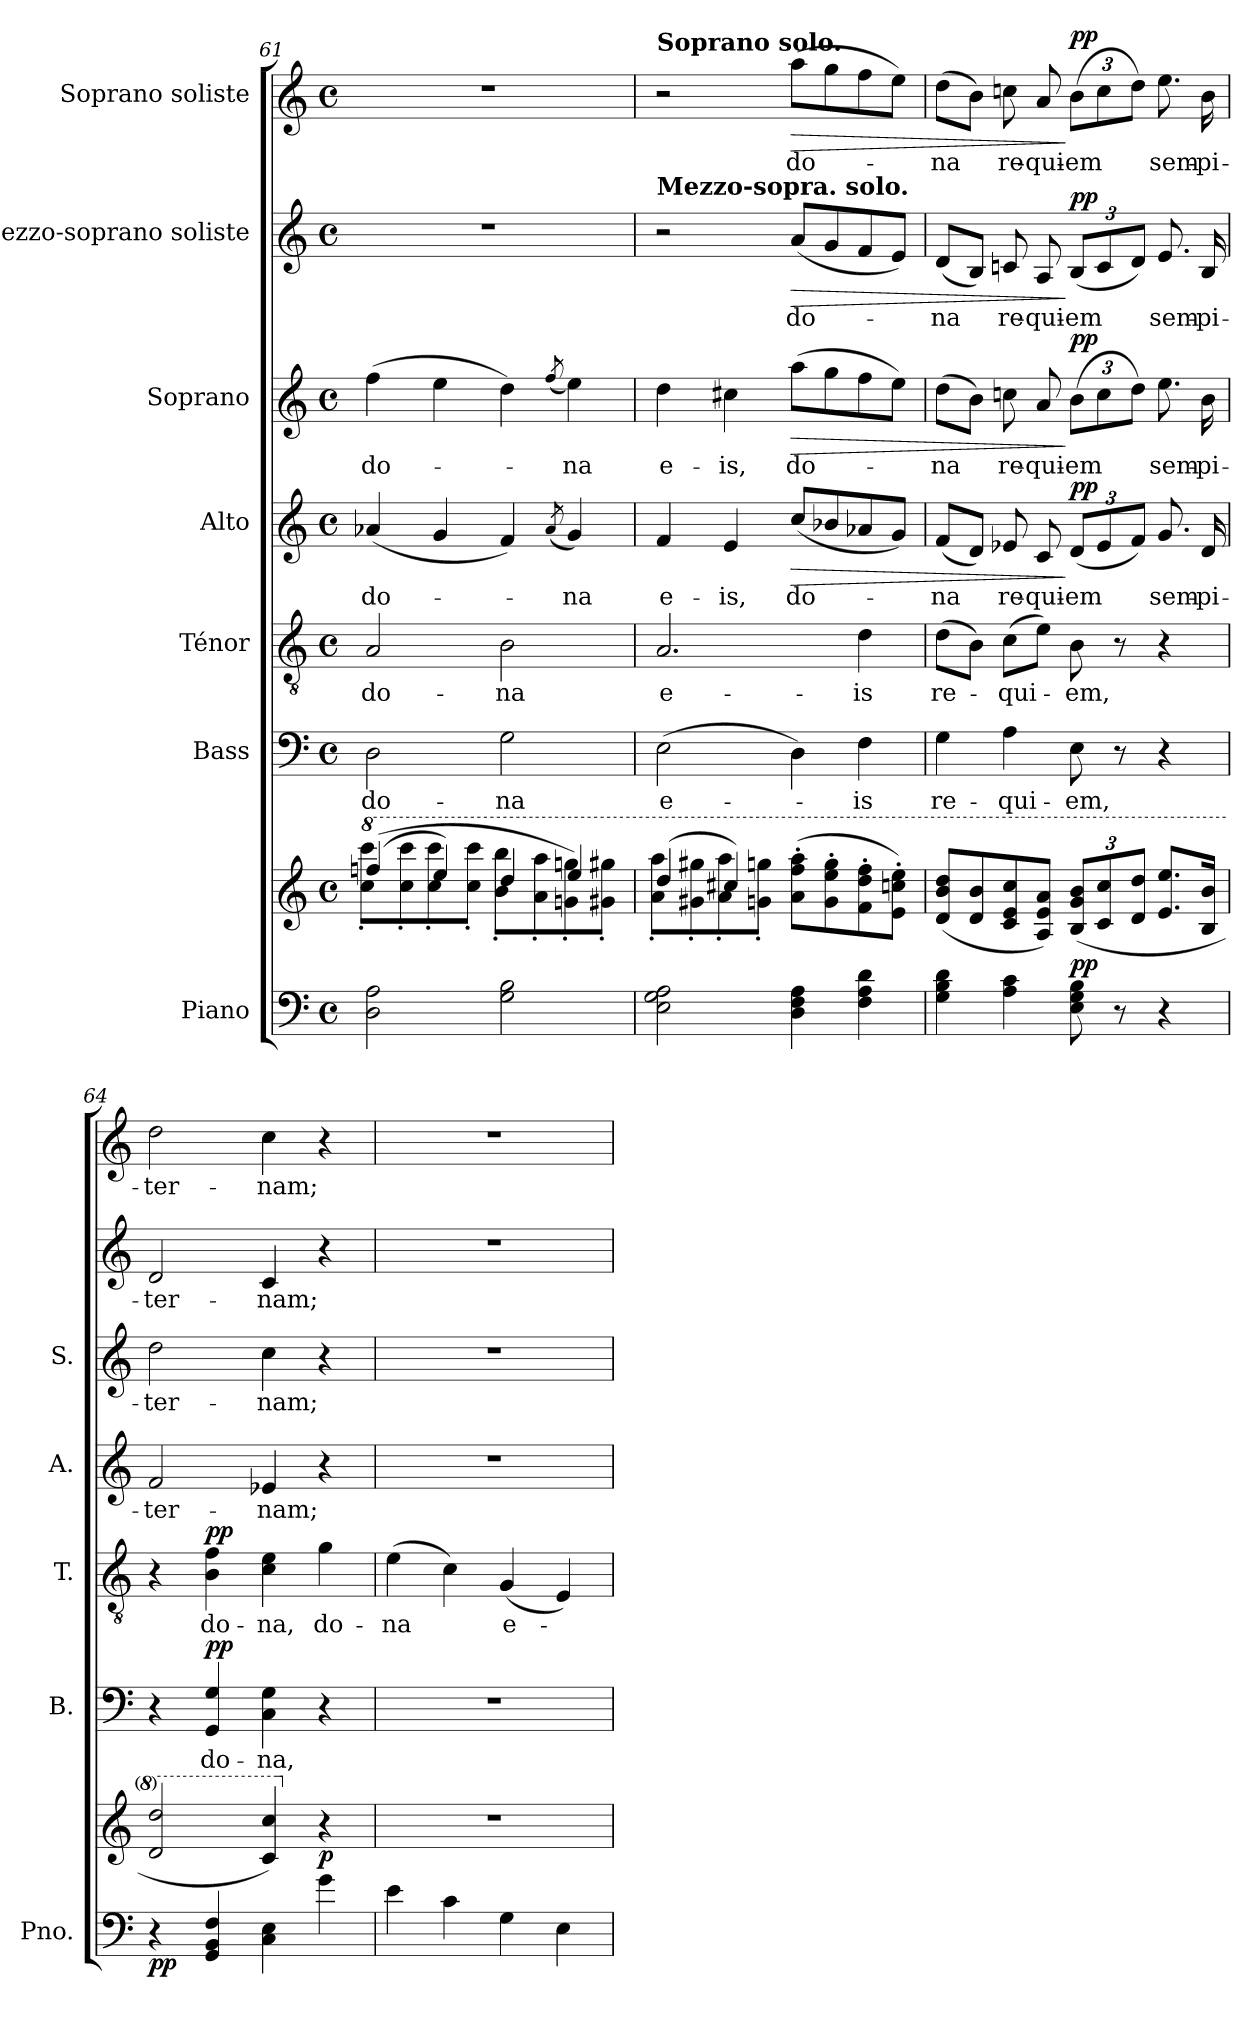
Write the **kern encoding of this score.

**kern	**kern	**dynam	**kern	**text	**dynam	**kern	**text	**dynam	**kern	**text	**dynam	**kern	**text	**dynam	**kern	**text	**dynam	**kern	**text	**dynam
*part7	*part7	*part7	*part6	*part6	*part6	*part5	*part5	*part5	*part4	*part4	*part4	*part3	*part3	*part3	*part2	*part2	*part2	*part1	*part1	*part1
*staff8	*staff7	*staff7/8	*staff6	*staff6	*staff6	*staff5	*staff5	*staff5	*staff4	*staff4	*staff4	*staff3	*staff3	*staff3	*staff2	*staff2	*staff2	*staff1	*staff1	*staff1
*I"Piano	*	*	*I"Bass	*	*	*I"Ténor	*	*	*I"Alto	*	*	*I"Soprano	*	*	*I"Mezzo-soprano soliste	*	*	*I"Soprano soliste	*	*
*I'Pno.	*	*	*I'B.	*	*	*I'T.	*	*	*I'A.	*	*	*I'S.	*	*	*	*	*	*	*	*
*clefF4	*clefG2	*	*clefF4	*	*	*clefGv2	*	*	*clefG2	*	*	*clefG2	*	*	*clefG2	*	*	*clefG2	*	*
*	*	*	*	*	*	*	*	*	*ITrd2c3	*	*	*	*	*	*	*	*	*	*	*
*k[]	*k[]	*	*k[]	*	*	*k[]	*	*	*k[f#c#g#]	*	*	*k[]	*	*	*k[]	*	*	*k[]	*	*
*M4/4	*M4/4	*	*M4/4	*	*	*M4/4	*	*	*M4/4	*	*	*M4/4	*	*	*M4/4	*	*	*M4/4	*	*
*met(c)	*met(c)	*	*met(c)	*	*	*met(c)	*	*	*met(c)	*	*	*met(c)	*	*	*met(c)	*	*	*met(c)	*	*
*	*8va	*	*	*	*	*	*	*	*	*	*	*	*	*	*	*	*	*	*	*
=61	=61	=61	=61	=61	=61	=61	=61	=61	=61	=61	=61	=61	=61	=61	=61	=61	=61	=61	=61	=61
*	*^	*	*	*	*	*	*	*	*	*	*	*	*	*	*	*	*	*	*	*
2D\ 2A\	((4fffn/	8ccc\' 8cccc\'L	.	2D\	do-	.	2A/	do-	.	(>4fni/	do-	.	(4ff\	do-	.	1r	.	.	1r	.	.
.	.	8ccc\' 8cccc\'	.	.	.	.	.	.	.	.	.	.	.	.	.	.	.	.	.	.	.
.	4eee/)	8ccc\' 8cccc\'	.	.	.	.	.	.	.	4ei/	.	.	4ee\	.	.	.	.	.	.	.	.
.	.	8ccc\' 8cccc\'J	.	.	.	.	.	.	.	.	.	.	.	.	.	.	.	.	.	.	.
2G\ 2B\	4ddd/	8bb\' 8bbb\'L	.	2G\	-na	.	2B\	-na	.	4di/)	.	.	4dd\)	.	.	.	.	.	.	.	.
.	.	8aa\' 8aaa\'	.	.	.	.	.	.	.	.	.	.	.	.	.	.	.	.	.	.	.
.	.	.	.	.	.	.	.	.	.	(8qf/	.	.	(8qff/	.	.	.	.	.	.	.	.
.	4eee/)	8ggn\' 8gggn\'	.	.	.	.	.	.	.	4ei/)	-na	.	4ee\)	-na	.	.	.	.	.	.	.
.	.	8gg#X\' 8ggg#X\'J	.	.	.	.	.	.	.	.	.	.	.	.	.	.	.	.	.	.	.
!!LO:PB:g=z
=62	=62	=62	=62	=62	=62	=62	=62	=62	=62	=62	=62	=62	=62	=62	=62	=62	=62	=62	=62	=62	=62
!	!	!	!	!	!	!	!	!	!	!	!	!	!	!	!	!	!	!	!LO:TX:a:B:t=Soprano solo.	!	!
!	!	!	!	!	!	!	!	!	!	!	!	!	!	!	!	!LO:TX:a:B:t=Mezzo-sopra. solo.	!	!	!	!	!
2E\ 2G\ 2A\	(4ddd/	8aa\' 8aaa\'L	.	(2E\	e-	.	2.A/	e-	.	4di/	e-	.	4dd\	e-	.	2r	.	.	2r	.	.
.	.	8gg#X\' 8ggg#X\'	.	.	.	.	.	.	.	.	.	.	.	.	.	.	.	.	.	.	.
.	4ccc#X/)	8aa\' 8aaa\'	.	.	.	.	.	.	.	4c#i/	-is,	.	4cc#X\	-is,	.	.	.	.	.	.	.
.	.	8ggn\' 8gggn\'J	.	.	.	.	.	.	.	.	.	.	.	.	.	.	.	.	.	.	.
!	!	!	!	!	!	!	!	!	!	!	!	!LO:HP:b	!	!	!LO:HP:b	!	!	!LO:HP:b	!	!	!LO:HP:b
4D\ 4F\ 4A\	2ryy	(>8aa\' 8fff\' 8aaa\'L	.	4D\)	.	.	.	.	.	(>8ai/L	do-	>	(8aa\L	do-	>	(>8a/L	do-	>	(8aa\L	do-	>
.	.	8gg\' 8eee\' 8ggg\'	.	.	.	.	.	.	.	8gni/	.	.	8gg\	.	.	8g/	.	.	8gg\	.	.
4F\ 4A\ 4d\	.	8ff\' 8ddd\' 8fff\'	.	4F\	-is	.	4d\	-is	.	8fni/	.	.	8ff\	.	.	8f/	.	.	8ff\	.	.
.	.	8ee\' 8cccn\' 8eee\'J)	.	.	.	.	.	.	.	8ei/J)	.	.	8ee\J)	.	.	8e/J)	.	.	8ee\J)	.	.
*	*v	*v	*	*	*	*	*	*	*	*	*	*	*	*	*	*	*	*	*	*	*
!!LO:PB:g=z
=63	=63	=63	=63	=63	=63	=63	=63	=63	=63	=63	=63	=63	=63	=63	=63	=63	=63	=63	=63	=63
4G\ 4B\ 4d\	(8dd/ 8bb/ 8ddd/L	.	4G\	re-	.	(8d\L	re-	.	(>8di/L	-na	.	(8dd\L	-na	.	(>8d/L	-na	.	(8dd\L	-na	.
.	8dd/ 8bb/	.	.	.	.	8B\J)	.	.	8Bi/J)	.	.	8b\J)	.	.	8B/J)	.	.	8b\J)	.	.
4A\ 4c\	8cc/ 8ee/ 8ccc/	.	4A\	-qui-	.	(8c\L	-qui-	.	8cni/	re-	.	8ccn\	re-	.	8cn/	re-	.	8ccn\	re-	.
.	8a/ 8ee/ 8aa/J)	.	.	.	.	8e\J)	.	.	8Ai/	-qui-	.	8a/	-qui-	.	8A/	-qui-	.	8a/	-qui-	.
*	*Xbrackettup	*	*	*	*	*	*	*	*Xbrackettup	*	*	*Xbrackettup	*	*	*Xbrackettup	*	*	*Xbrackettup	*	*
!	!	!LO:DY:a=2	!	!	!	!	!	!	!	!	!LO:DY:n=1:a	!	!	!LO:DY:n=1:a	!	!	!LO:DY:n=1:a	!	!	!LO:DY:n=1:a
8E\ 8G\ 8B\	(12b/ 12gg/ 12bb/L	pp	8E\	-em,	.	8B\	-em,	.	(>12Bi/L	-em	] pp	(12b\L	-em	] pp	(>12B/L	-em	] pp	(12b\L	-em	] pp
.	12cc/ 12ccc/	.	.	.	.	.	.	.	12ci/	.	.	12cc\	.	.	12c/	.	.	12cc\	.	.
8r	.	.	8r	.	.	8r	.	.	.	.	.	.	.	.	.	.	.	.	.	.
.	12dd/ 12ddd/J	.	.	.	.	.	.	.	12di/J)	.	.	12dd\J)	.	.	12d/J)	.	.	12dd\J)	.	.
4r	8.ee/ 8.eee/L	.	4r	.	.	4r	.	.	8.ei/	sem-	.	8.ee\	sem-	.	8.e/	sem-	.	8.ee\	sem-	.
.	16b/ 16bb/Jk	.	.	.	.	.	.	.	16Bi/	-pi-	.	16b\	-pi-	.	16B/	-pi-	.	16b\	-pi-	.
=64	=64	=64	=64	=64	=64	=64	=64	=64	=64	=64	=64	=64	=64	=64	=64	=64	=64	=64	=64	=64
!	!	!LO:DY:b=2	!	!	!	!	!	!	!	!	!	!	!	!	!	!	!	!	!	!
4r	2dd/ 2ddd/	pp	4r	.	.	4r	.	.	2di/	-ter-	.	2dd\	-ter-	.	2d/	-ter-	.	2dd\	-ter-	.
!	!	!	!	!	!LO:DY:a	!	!	!LO:DY:a	!	!	!	!	!	!	!	!	!	!	!	!
4GG/ 4BB/ 4F/	.	.	4GG/ 4G/	do-	pp	4B\ 4f\	do-	pp	.	.	.	.	.	.	.	.	.	.	.	.
4C\ 4E\	4cc/ 4ccc/)	.	4C\ 4G\	-na,	.	4c\ 4e\	-na,	.	4cni/	-nam;	.	4cc\	-nam;	.	4c/	-nam;	.	4cc\	-nam;	.
*	*X8va	*	*	*	*	*	*	*	*	*	*	*	*	*	*	*	*	*	*	*
!	!	!LO:DY:b	!	!	!	!	!	!	!	!	!	!	!	!	!	!	!	!	!	!
4g\	4r	p	4r	.	.	4g\	do-	.	4r	.	.	4r	.	.	4r	.	.	4r	.	.
=65	=65	=65	=65	=65	=65	=65	=65	=65	=65	=65	=65	=65	=65	=65	=65	=65	=65	=65	=65	=65
4e\	1r	.	1r	.	.	(4e\	-na	.	1r	.	.	1r	.	.	1r	.	.	1r	.	.
4c\	.	.	.	.	.	4c\)	.	.	.	.	.	.	.	.	.	.	.	.	.	.
4G\	.	.	.	.	.	(>4G/	e-	.	.	.	.	.	.	.	.	.	.	.	.	.
4E\	.	.	.	.	.	4E/)	.	.	.	.	.	.	.	.	.	.	.	.	.	.
=	=	=	=	=	=	=	=	=	=	=	=	=	=	=	=	=	=	=	=	=
*-	*-	*-	*-	*-	*-	*-	*-	*-	*-	*-	*-	*-	*-	*-	*-	*-	*-	*-	*-	*-
